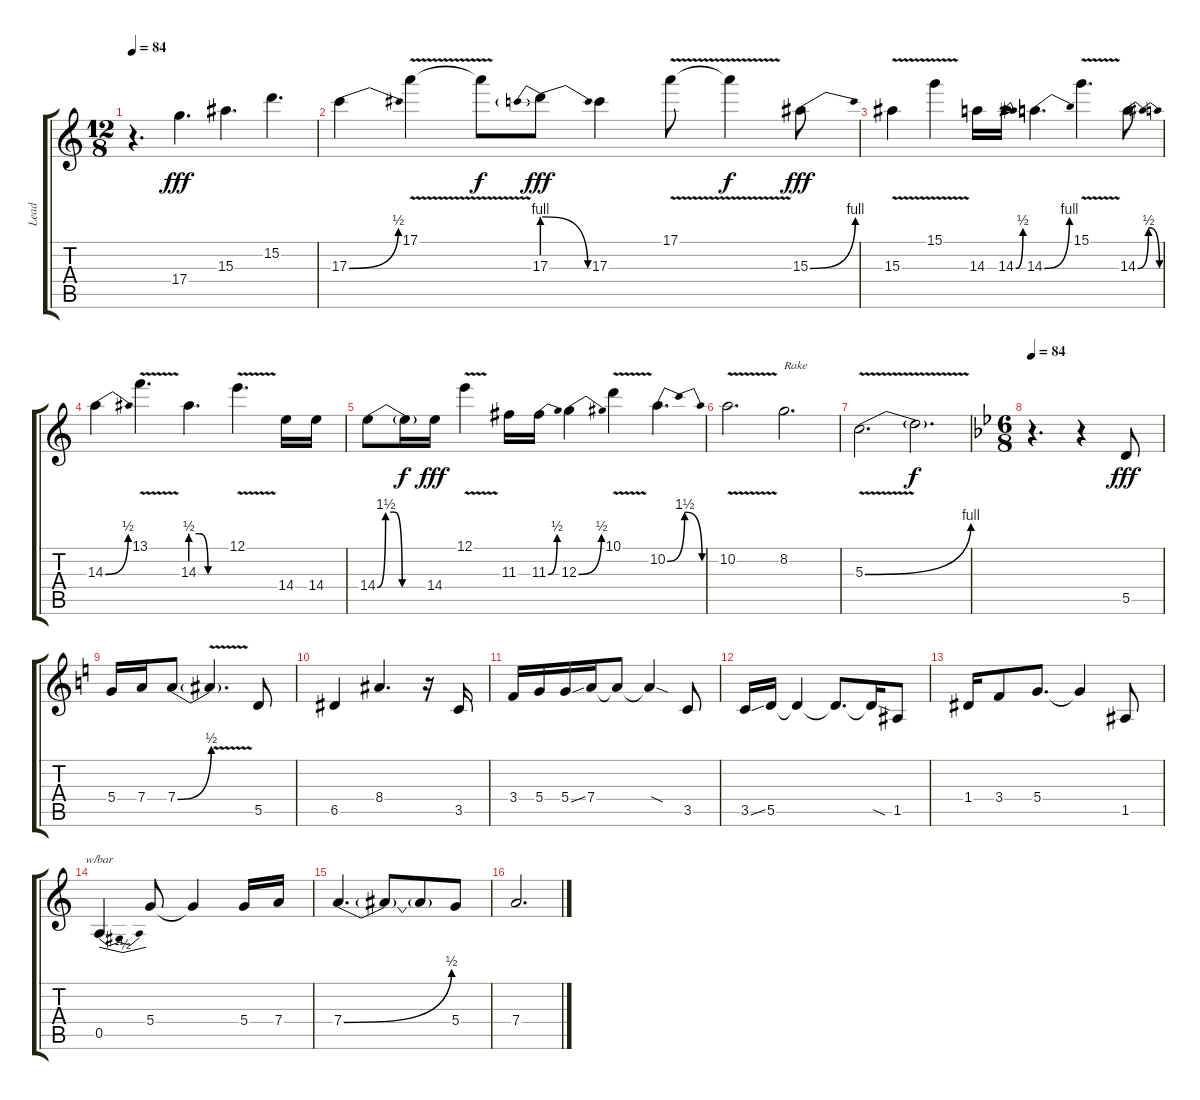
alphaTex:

\track ("Lead" "Lead") {instrument overdrivenguitar}
\staff {score tabs}
\tuning (E4 B3 G3 D3 A2 E2) {hide}
\ts (12 8)
\tempo 84
\tempo 54
\tempo 84
\clef g2
\ks c
r.4{d dy fff instrument overdrivenguitar} 17.4.4{d} 15.3.4{d} 15.2.4{d} |
17.3{be (bend 0 0 60 2)}.4 17.1{v}.4 17.1{t}.8{dy f} 17.3{be (prebendrelease 0 4 60 0)}.8{dy fff} 17.3.4 17.1{v}.8 17.1{t}.4{dy f} 15.3{be (bend 0 0 60 4)}.8{dy fff} |
15.3{v}.4 15.1{v}.4 14.3.16 14.3{be (bend 0 0 60 2)}.16 14.3{be (bend 0 0 60 4)}.4{d} 15.1{v}.4{d} 14.3{be (bendrelease 0 0 30 2 30 2 60 0)}.8 |
14.3{be (bend 0 0 60 2)}.4 13.1{v}.4{d} 14.3{be (custom 0 2 15 2 30 0 60 0)}.4{d} 12.1{v}.4{d} 14.4.16 14.4.16 |
14.4{be (custom 0 0 10 6 20 6 30 0 60 0)}.8 14.4{t}.16{dy f} 14.4.16{dy fff} 12.1{v}.4 11.3.16 11.3{be (bend 0 0 60 2)}.16 12.3{be (bend 0 0 60 2)}.4 10.1{v}.4 10.2{be (bendrelease 0 0 10 6 42 6 60 0)}.4{d} |
10.2{v}.2{d} 8.2.2{d txt "Rake"} |
5.3{be (bend 0 0 60 4) v}.2{d} 5.3{t}.2{d dy f} |
\ts (6 8)
\tempo 84
\ks bb
r.4{d} r.4 5.5.8{dy fff} |
\ks c
5.4.16 7.4.16 7.4{be (bend 0 0 60 2)}.8 7.4{v t}.4{d} 5.5.8 |
6.5.4 8.4.4{d} r.16 3.5.16 |
3.4.16 5.4.16 5.4{ss}.16 7.4.16 7.4{t}.8 7.4{sod t}.4 3.5.8 |
3.5{ss}.16 5.5.16 5.5{t}.4 5.5{t}.8{d} 5.5{sod t}.16 1.5.8 |
1.4.16 3.4.8 5.4.8{d} 5.4{t}.4 1.5.8 |
0.5.4{tbe (dip default 0 0 30 -2 60 0)} 5.4.8 5.4{t}.4 5.4.16 7.4.16 |
7.4{be (bend 0 0 60 2)}.4{d} 7.4{t}.8 7.4{t}.8 5.4.8 |
7.4.2{d}
